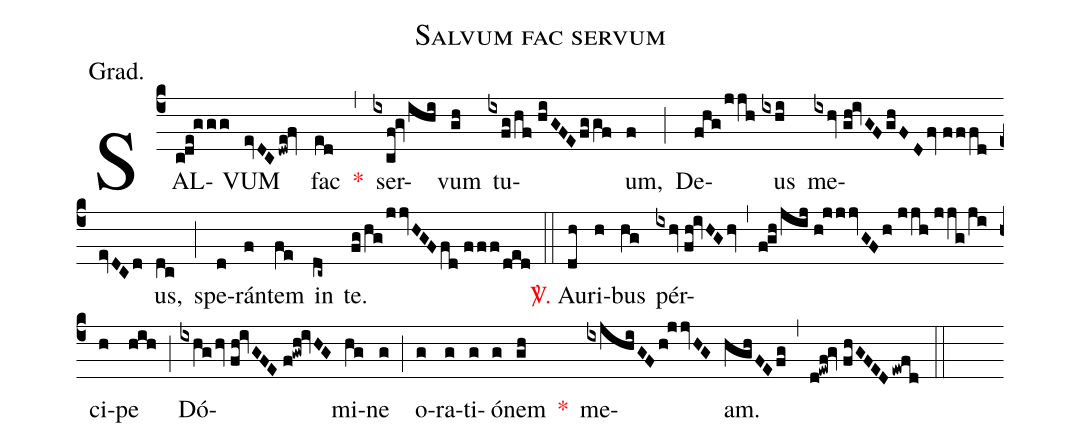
name:Salvum fac servum;
annotation:Grad.;
mode:I.;
office-part:Gradual;
%%
(c4) SAL(c!de!ggg)VUM(evDCdwe!fv) fac(ed) <v>\red{*}</v>(,) ser(ixcf!gv/ihi)vum(gh) tu(ixfg/hf//hiGFEfggf)um,(f) (;) De(fhg/jjh)us(ixhi) me(ixhv//gh!ivGFghFDfv//fffdevDCd)us,(dc) (;) spe(d)rán(f)tem(fe) in(dc~) te.(fg/hg/jjvHGFfd//fff/ded) (::) <v>\red{\Vbar.}</v> Au(dh)ri(h)bus(hg) pér(ixhv//fh!ivHGhv,f!gh/jij//h!jjjvGFh//jjh//jjg/ji)ci(h)pe(hih) (;) Dó(ixhghv//fh!ivGFE//f!gwh!ivHG)mi(hg)ne(g) (;) o(g)ra(g)ti(g)ó(g)nem(gh) <v>\red{*}</v>() me(ixjhiGFh!jjvHG)am.(hghFEfg) (,) (d!ewf!gv//fhGFEDewfd) (::)
